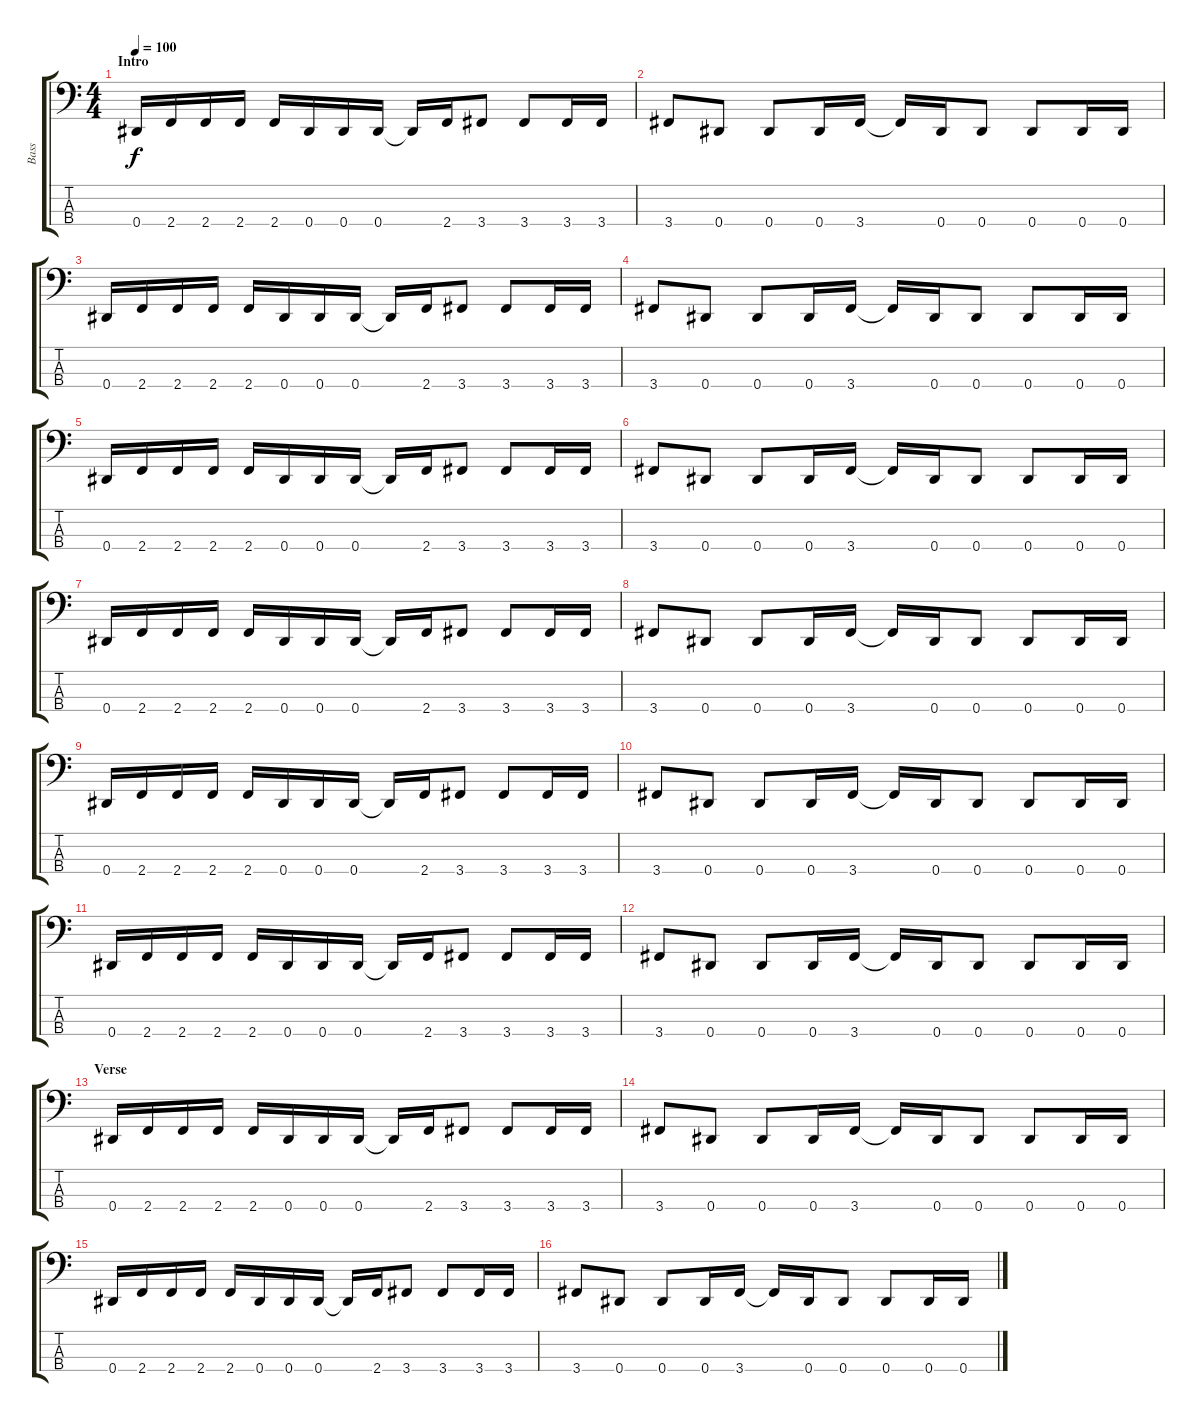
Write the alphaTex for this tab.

\track ("Bass" "Bass") {instrument electricbassfinger}
\staff {score tabs}
\tuning (Gb2 Db2 Ab1 Eb1) {hide}
\ts (4 4)
\section ("" "Intro")
\tempo 100
\clef f4
\ks c
0.4.16{dy f instrument electricbassfinger} 2.4.16 2.4.16 2.4.16 2.4.16 0.4.16 0.4.16 0.4.16 0.4{t}.16 2.4.16 3.4.8 3.4.8 3.4.16 3.4.16 |
3.4.8 0.4.8 0.4.8 0.4.16 3.4.16 3.4{t}.16 0.4.16 0.4.8 0.4.8 0.4.16 0.4.16 |
0.4.16 2.4.16 2.4.16 2.4.16 2.4.16 0.4.16 0.4.16 0.4.16 0.4{t}.16 2.4.16 3.4.8 3.4.8 3.4.16 3.4.16 |
3.4.8 0.4.8 0.4.8 0.4.16 3.4.16 3.4{t}.16 0.4.16 0.4.8 0.4.8 0.4.16 0.4.16 |
0.4.16 2.4.16 2.4.16 2.4.16 2.4.16 0.4.16 0.4.16 0.4.16 0.4{t}.16 2.4.16 3.4.8 3.4.8 3.4.16 3.4.16 |
3.4.8 0.4.8 0.4.8 0.4.16 3.4.16 3.4{t}.16 0.4.16 0.4.8 0.4.8 0.4.16 0.4.16 |
0.4.16 2.4.16 2.4.16 2.4.16 2.4.16 0.4.16 0.4.16 0.4.16 0.4{t}.16 2.4.16 3.4.8 3.4.8 3.4.16 3.4.16 |
3.4.8 0.4.8 0.4.8 0.4.16 3.4.16 3.4{t}.16 0.4.16 0.4.8 0.4.8 0.4.16 0.4.16 |
0.4.16 2.4.16 2.4.16 2.4.16 2.4.16 0.4.16 0.4.16 0.4.16 0.4{t}.16 2.4.16 3.4.8 3.4.8 3.4.16 3.4.16 |
3.4.8 0.4.8 0.4.8 0.4.16 3.4.16 3.4{t}.16 0.4.16 0.4.8 0.4.8 0.4.16 0.4.16 |
0.4.16 2.4.16 2.4.16 2.4.16 2.4.16 0.4.16 0.4.16 0.4.16 0.4{t}.16 2.4.16 3.4.8 3.4.8 3.4.16 3.4.16 |
3.4.8 0.4.8 0.4.8 0.4.16 3.4.16 3.4{t}.16 0.4.16 0.4.8 0.4.8 0.4.16 0.4.16 |
\section ("" "Verse")
0.4.16 2.4.16 2.4.16 2.4.16 2.4.16 0.4.16 0.4.16 0.4.16 0.4{t}.16 2.4.16 3.4.8 3.4.8 3.4.16 3.4.16 |
3.4.8 0.4.8 0.4.8 0.4.16 3.4.16 3.4{t}.16 0.4.16 0.4.8 0.4.8 0.4.16 0.4.16 |
0.4.16 2.4.16 2.4.16 2.4.16 2.4.16 0.4.16 0.4.16 0.4.16 0.4{t}.16 2.4.16 3.4.8 3.4.8 3.4.16 3.4.16 |
3.4.8 0.4.8 0.4.8 0.4.16 3.4.16 3.4{t}.16 0.4.16 0.4.8 0.4.8 0.4.16 0.4.16
